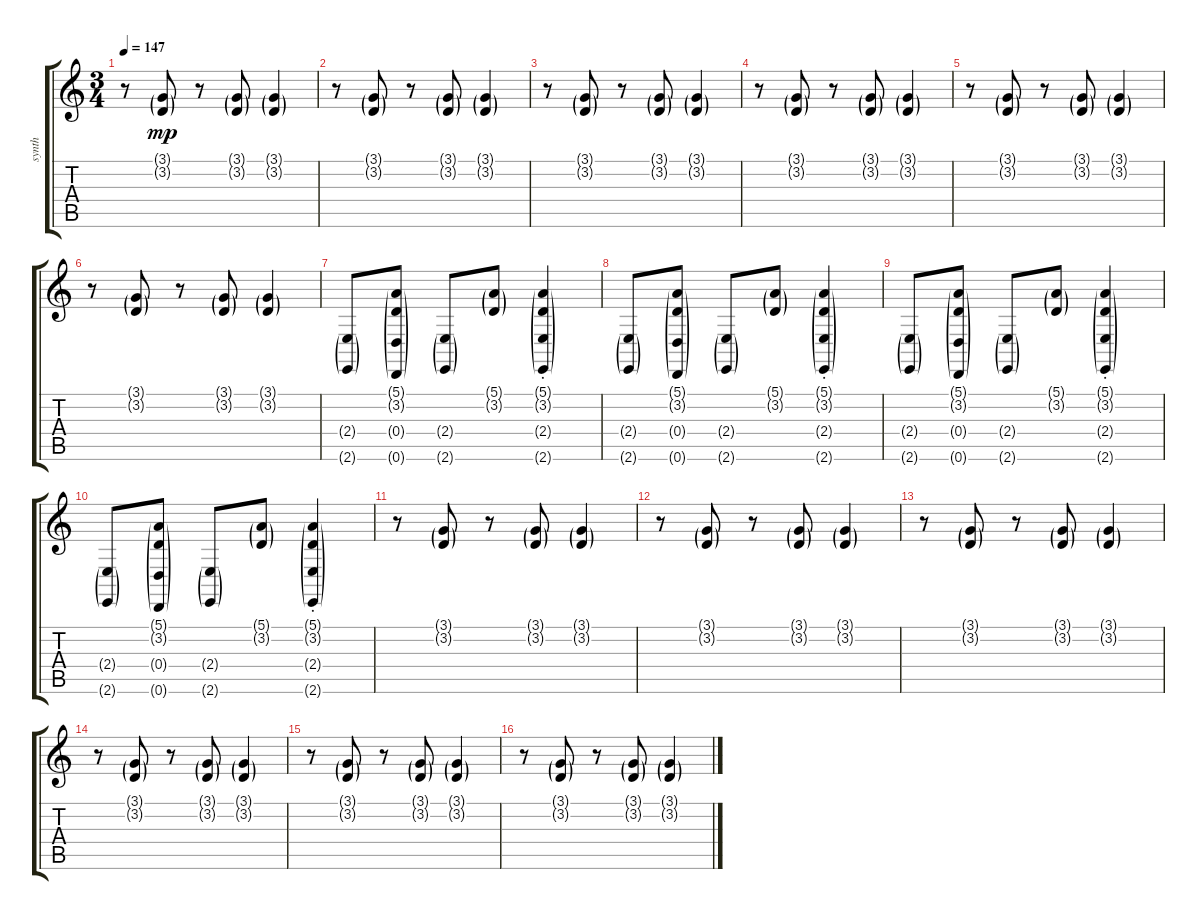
\track ("synth" "synth") {instrument lead2sawtooth}
\staff {score tabs}
\tuning (E4 B3 G3 D3 A2 D2) {hide}
\ts (3 4)
\tempo 147
\clef g2
\ks c
r.8{dy mp} (3.1{g} 3.2{g}).8 r.8 (3.1{g} 3.2{g}).8 (3.1{g} 3.2{g}).4 |
r.8 (3.1{g} 3.2{g}).8 r.8 (3.1{g} 3.2{g}).8 (3.1{g} 3.2{g}).4 |
r.8 (3.1{g} 3.2{g}).8 r.8 (3.1{g} 3.2{g}).8 (3.1{g} 3.2{g}).4 |
r.8 (3.1{g} 3.2{g}).8 r.8 (3.1{g} 3.2{g}).8 (3.1{g} 3.2{g}).4 |
r.8 (3.1{g} 3.2{g}).8 r.8 (3.1{g} 3.2{g}).8 (3.1{g} 3.2{g}).4 |
r.8 (3.1{g} 3.2{g}).8 r.8 (3.1{g} 3.2{g}).8 (3.1{g} 3.2{g}).4 |
(2.4{g} 2.6{g}).8 (5.1{g} 3.2{g} 0.4{g} 0.6{g}).8 (2.4{g} 2.6{g}).8 (5.1{g} 3.2{g}).8 (5.1{g} 3.2{g} 2.4{g st} 2.6{g st}).4 |
(2.4{g} 2.6{g}).8 (5.1{g} 3.2{g} 0.4{g} 0.6{g}).8 (2.4{g} 2.6{g}).8 (5.1{g} 3.2{g}).8 (5.1{g} 3.2{g} 2.4{g st} 2.6{g st}).4 |
(2.4{g} 2.6{g}).8 (5.1{g} 3.2{g} 0.4{g} 0.6{g}).8 (2.4{g} 2.6{g}).8 (5.1{g} 3.2{g}).8 (5.1{g} 3.2{g} 2.4{g st} 2.6{g st}).4 |
(2.4{g} 2.6{g}).8 (5.1{g} 3.2{g} 0.4{g} 0.6{g}).8 (2.4{g} 2.6{g}).8 (5.1{g} 3.2{g}).8 (5.1{g} 3.2{g} 2.4{g st} 2.6{g st}).4 |
r.8 (3.1{g} 3.2{g}).8 r.8 (3.1{g} 3.2{g}).8 (3.1{g} 3.2{g}).4 |
r.8 (3.1{g} 3.2{g}).8 r.8 (3.1{g} 3.2{g}).8 (3.1{g} 3.2{g}).4 |
r.8 (3.1{g} 3.2{g}).8 r.8 (3.1{g} 3.2{g}).8 (3.1{g} 3.2{g}).4 |
r.8 (3.1{g} 3.2{g}).8 r.8 (3.1{g} 3.2{g}).8 (3.1{g} 3.2{g}).4 |
r.8 (3.1{g} 3.2{g}).8 r.8 (3.1{g} 3.2{g}).8 (3.1{g} 3.2{g}).4 |
r.8 (3.1{g} 3.2{g}).8 r.8 (3.1{g} 3.2{g}).8 (3.1{g} 3.2{g}).4
